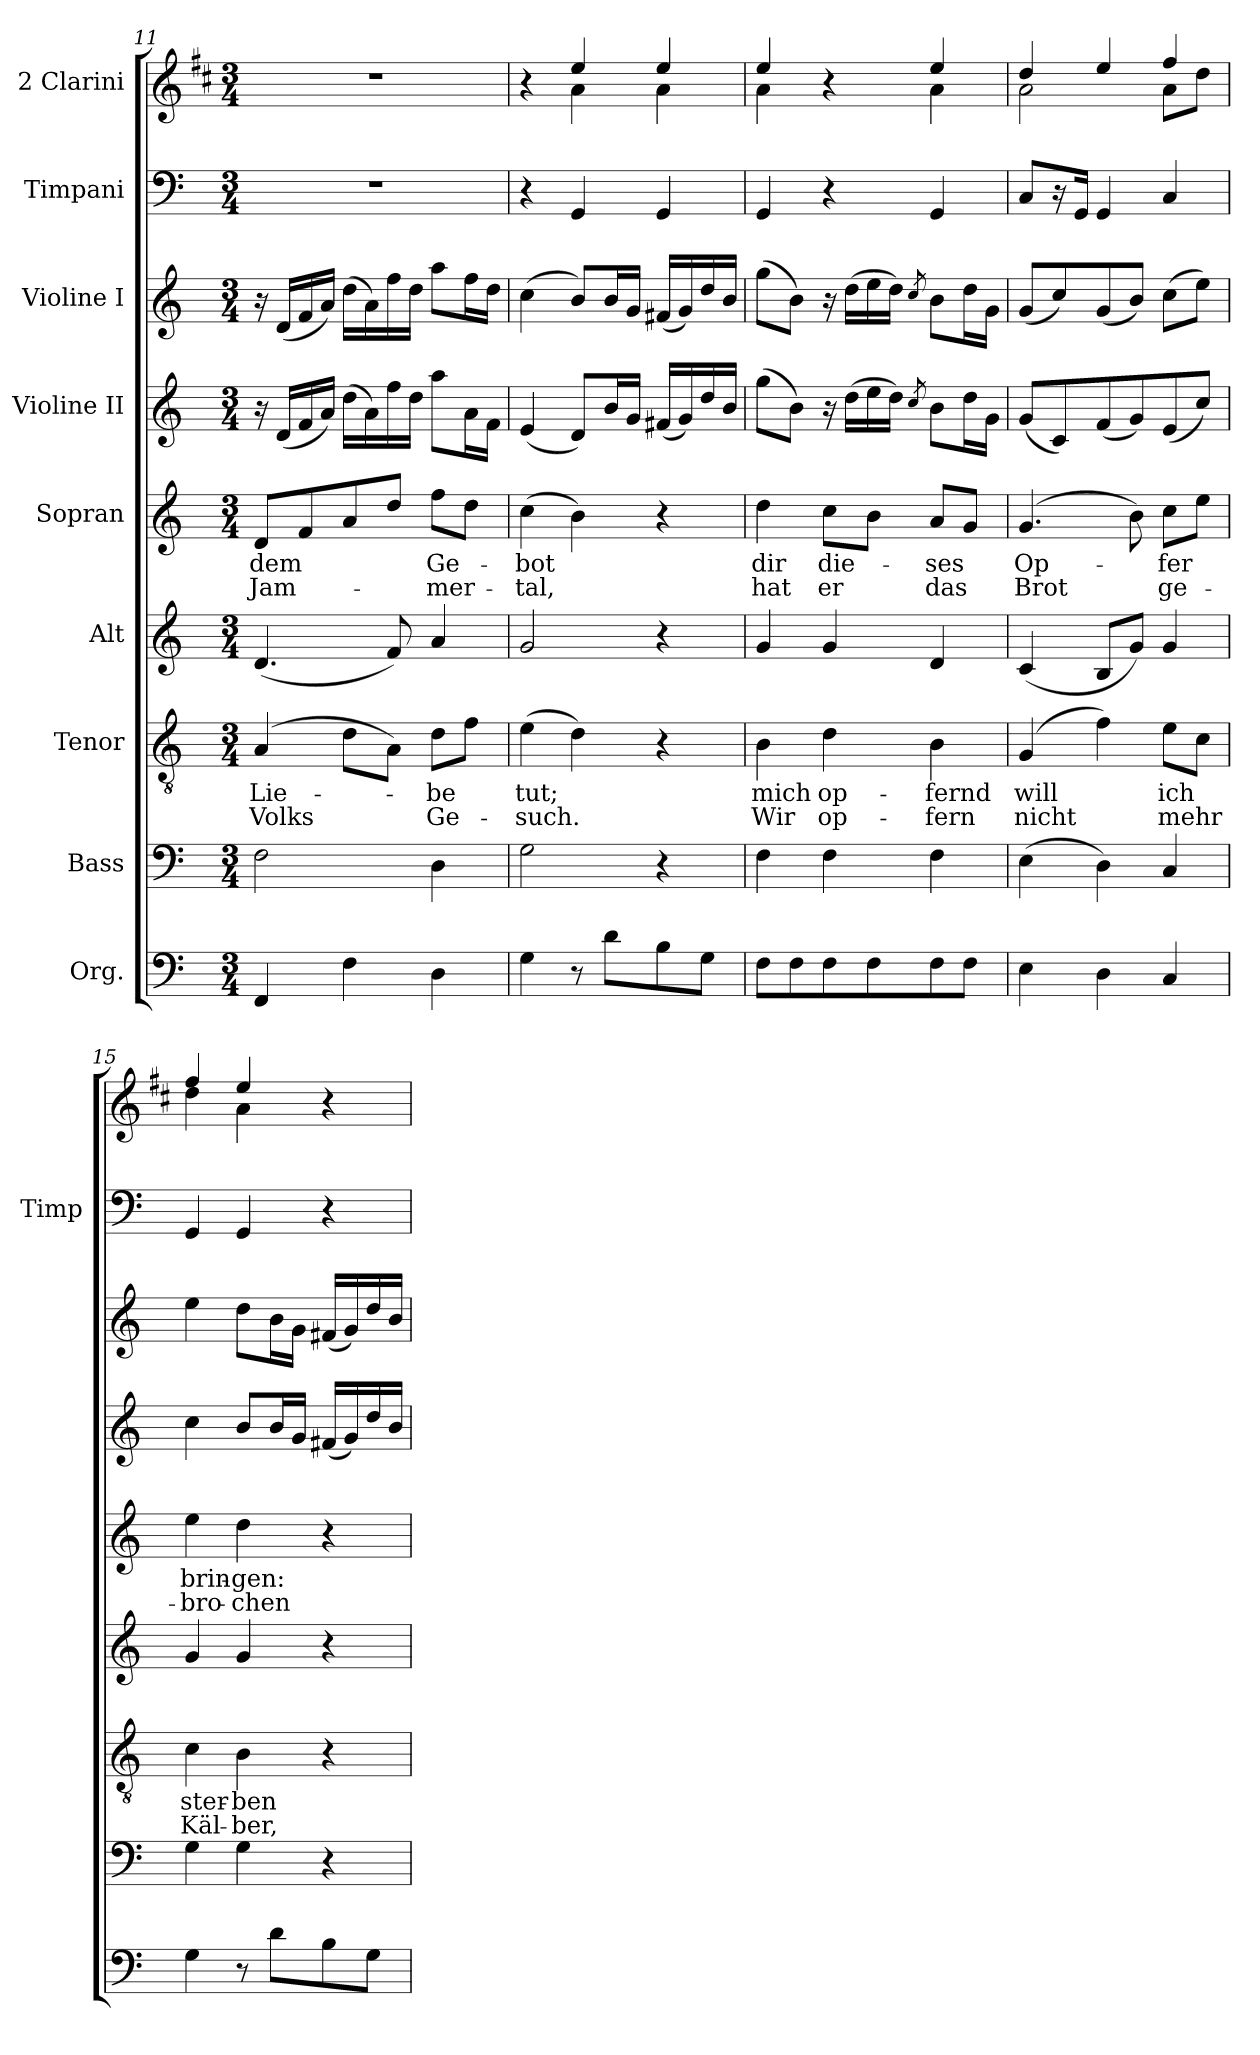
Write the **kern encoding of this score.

**kern	**kern	**kern	**text	**text	**kern	**kern	**text	**text	**kern	**kern	**kern	**kern
*part9	*part8	*part7	*part7	*part7	*part6	*part5	*part5	*part5	*part4	*part3	*part2	*part1
*staff9	*staff8	*staff7	*staff7	*staff7	*staff6	*staff5	*staff5	*staff5	*staff4	*staff3	*staff2	*staff1
*I"Org.	*I"Bass	*I"Tenor	*	*	*I"Alt	*I"Sopran	*	*	*I"Violine II	*I"Violine I	*I"Timpani	*I"2 Clarini
*	*	*	*	*	*	*	*	*	*	*	*I'Timp	*
*clefF4	*clefF4	*clefGv2	*	*	*clefG2	*clefG2	*	*	*clefG2	*clefG2	*clefF4	*clefG2
*ITrd7c12	*	*	*	*	*	*	*	*	*	*	*	*ITrd1c2
*k[]	*k[]	*k[]	*	*	*k[]	*k[]	*	*	*k[]	*k[]	*k[]	*k[]
*M3/4	*M3/4	*M3/4	*	*	*M3/4	*M3/4	*	*	*M3/4	*M3/4	*M3/4	*M3/4
=11	=11	=11	=11	=11	=11	=11	=11	=11	=11	=11	=11	=11
4FFF/	2F\	(>4A/	Lie-	-Volks	(4.d/	8d/L	dem	Jam-	16r	16r	2.r	2.r
.	.	.	.	.	.	.	.	.	(16d/LL	(16d/LL	.	.
.	.	.	.	.	.	8f/	.	.	16f/	16f/	.	.
.	.	.	.	.	.	.	.	.	16a/JJ)	16a/JJ)	.	.
4FF\	.	8d\L	.	.	.	8a/	.	.	(>16dd\LL	(>16dd\LL	.	.
.	.	.	.	.	.	.	.	.	16a\)	16a\)	.	.
.	.	8A\J)	.	.	8f/)	8dd/J	.	.	16ff\	16ff\	.	.
.	.	.	.	.	.	.	.	.	16dd\JJ	16dd\JJ	.	.
4DD\	4D\	8d\L	-be	Ge-	4a/	8ff\L	Ge-	-mer-	8aa\L	8aa\L	.	.
.	.	8f\J	.	.	.	8dd\J	.	.	16a\L	16ff\L	.	.
.	.	.	.	.	.	.	.	.	16f\JJ	16dd\JJ	.	.
=12	=12	=12	=12	=12	=12	=12	=12	=12	=12	=12	=12	=12
*	*	*	*	*	*	*	*	*	*	*	*	*^
4GG\	2G\	(>4e\	tut;	-such.	2g/	(>4cc\	-bot	tal,	(4e/	(>4cc\	4r	4r	4ryy
8r	.	4d\)	.	.	.	4b\)	.	.	8d/L)	8b/L)	4GG/	4dd/	4g\
8D\L	.	.	.	.	.	.	.	.	16b/L	16b/L	.	.	.
.	.	.	.	.	.	.	.	.	16g/JJ	16g/JJ	.	.	.
8BB\	4r	4r	.	.	4r	4r	.	.	(16f#X/LL	(16f#X/LL	4GG/	4dd/	4g\
.	.	.	.	.	.	.	.	.	16g/)	16g/)	.	.	.
8GG\J	.	.	.	.	.	.	.	.	16dd/	16dd/	.	.	.
.	.	.	.	.	.	.	.	.	16b/JJ	16b/JJ	.	.	.
=13	=13	=13	=13	=13	=13	=13	=13	=13	=13	=13	=13	=13	=13
8FF\L	4F\	4B\	mich	Wir	4g/	4dd\	dir	hat	(>8gg\L	(>8gg\L	4GG/	4dd/	4g\
8FF\	.	.	.	.	.	.	.	.	8b\J)	8b\J)	.	.	.
8FF\	4F\	4d\	op-	op-	4g/	8cc\L	die-	er	16r	16r	4r	4r	4ryy
.	.	.	.	.	.	.	.	.	(>16dd\LL	(>16dd\LL	.	.	.
8FF\	.	.	.	.	.	8b\J	.	.	16ee\	16ee\	.	.	.
.	.	.	.	.	.	.	.	.	16dd\JJ)	16dd\JJ)	.	.	.
.	.	.	.	.	.	.	.	.	8qcc/	8qcc/	.	.	.
8FF\	4F\	4B\	-fernd	-fern	4d/	8a/L	-ses	das	8b\L	8b\L	4GG/	4dd/	4g\
8FF\J	.	.	.	.	.	8g/J	.	.	16dd\L	16dd\L	.	.	.
.	.	.	.	.	.	.	.	.	16g\JJ	16g\JJ	.	.	.
=14	=14	=14	=14	=14	=14	=14	=14	=14	=14	=14	=14	=14	=14
4EE\	(>4E\	(>4G/	will	nicht	(>4c/	(>4.g/	Op-	Brot	(8g/L	(8g/L	8C/L	4cc/	2g\
.	.	.	.	.	.	.	.	.	8c/)	8cc/)	16r	.	.
.	.	.	.	.	.	.	.	.	.	.	16GG/Jk	.	.
4DD\	4D\)	4f\)	.	.	8B/L	.	.	.	(8f/	(8g/	4GG/	4dd/	.
.	.	.	.	.	8g/J)	8b\)	.	.	8g/)	8b/J)	.	.	.
4CC/	4C/	8e\L	ich	mehr	4g/	8cc\L	-fer	ge-	(8e/	(>8cc\L	4C/	4ee/	8g\L
.	.	8c\J	.	.	.	8ee\J	.	.	8cc/J)	8ee\J)	.	.	8cc\J
!!LO:LB:g=z	!!
=15	=15	=15	=15	=15	=15	=15	=15	=15	=15	=15	=15	=15	=15
4GG\	4G\	4c\	ster-	Käl-	4g/	4ee\	brin-	-bro-	4cc\	4ee\	4GG/	4ee/	4cc\
8r	4G\	4B\	-ben	-ber,	4g/	4dd\	-gen:	-chen	8b/L	8dd\L	4GG/	4dd/	4g\
8D\L	.	.	.	.	.	.	.	.	16b/L	16b\L	.	.	.
.	.	.	.	.	.	.	.	.	16g/JJ	16g\JJ	.	.	.
8BB\	4r	4r	.	.	4r	4r	.	.	(16f#X/LL	(16f#X/LL	4r	4r	4ryy
.	.	.	.	.	.	.	.	.	16g/)	16g/)	.	.	.
8GG\J	.	.	.	.	.	.	.	.	16dd/	16dd/	.	.	.
.	.	.	.	.	.	.	.	.	16b/JJ	16b/JJ	.	.	.
*	*	*	*	*	*	*	*	*	*	*	*	*v	*v
=	=	=	=	=	=	=	=	=	=	=	=	=
*-	*-	*-	*-	*-	*-	*-	*-	*-	*-	*-	*-	*-
